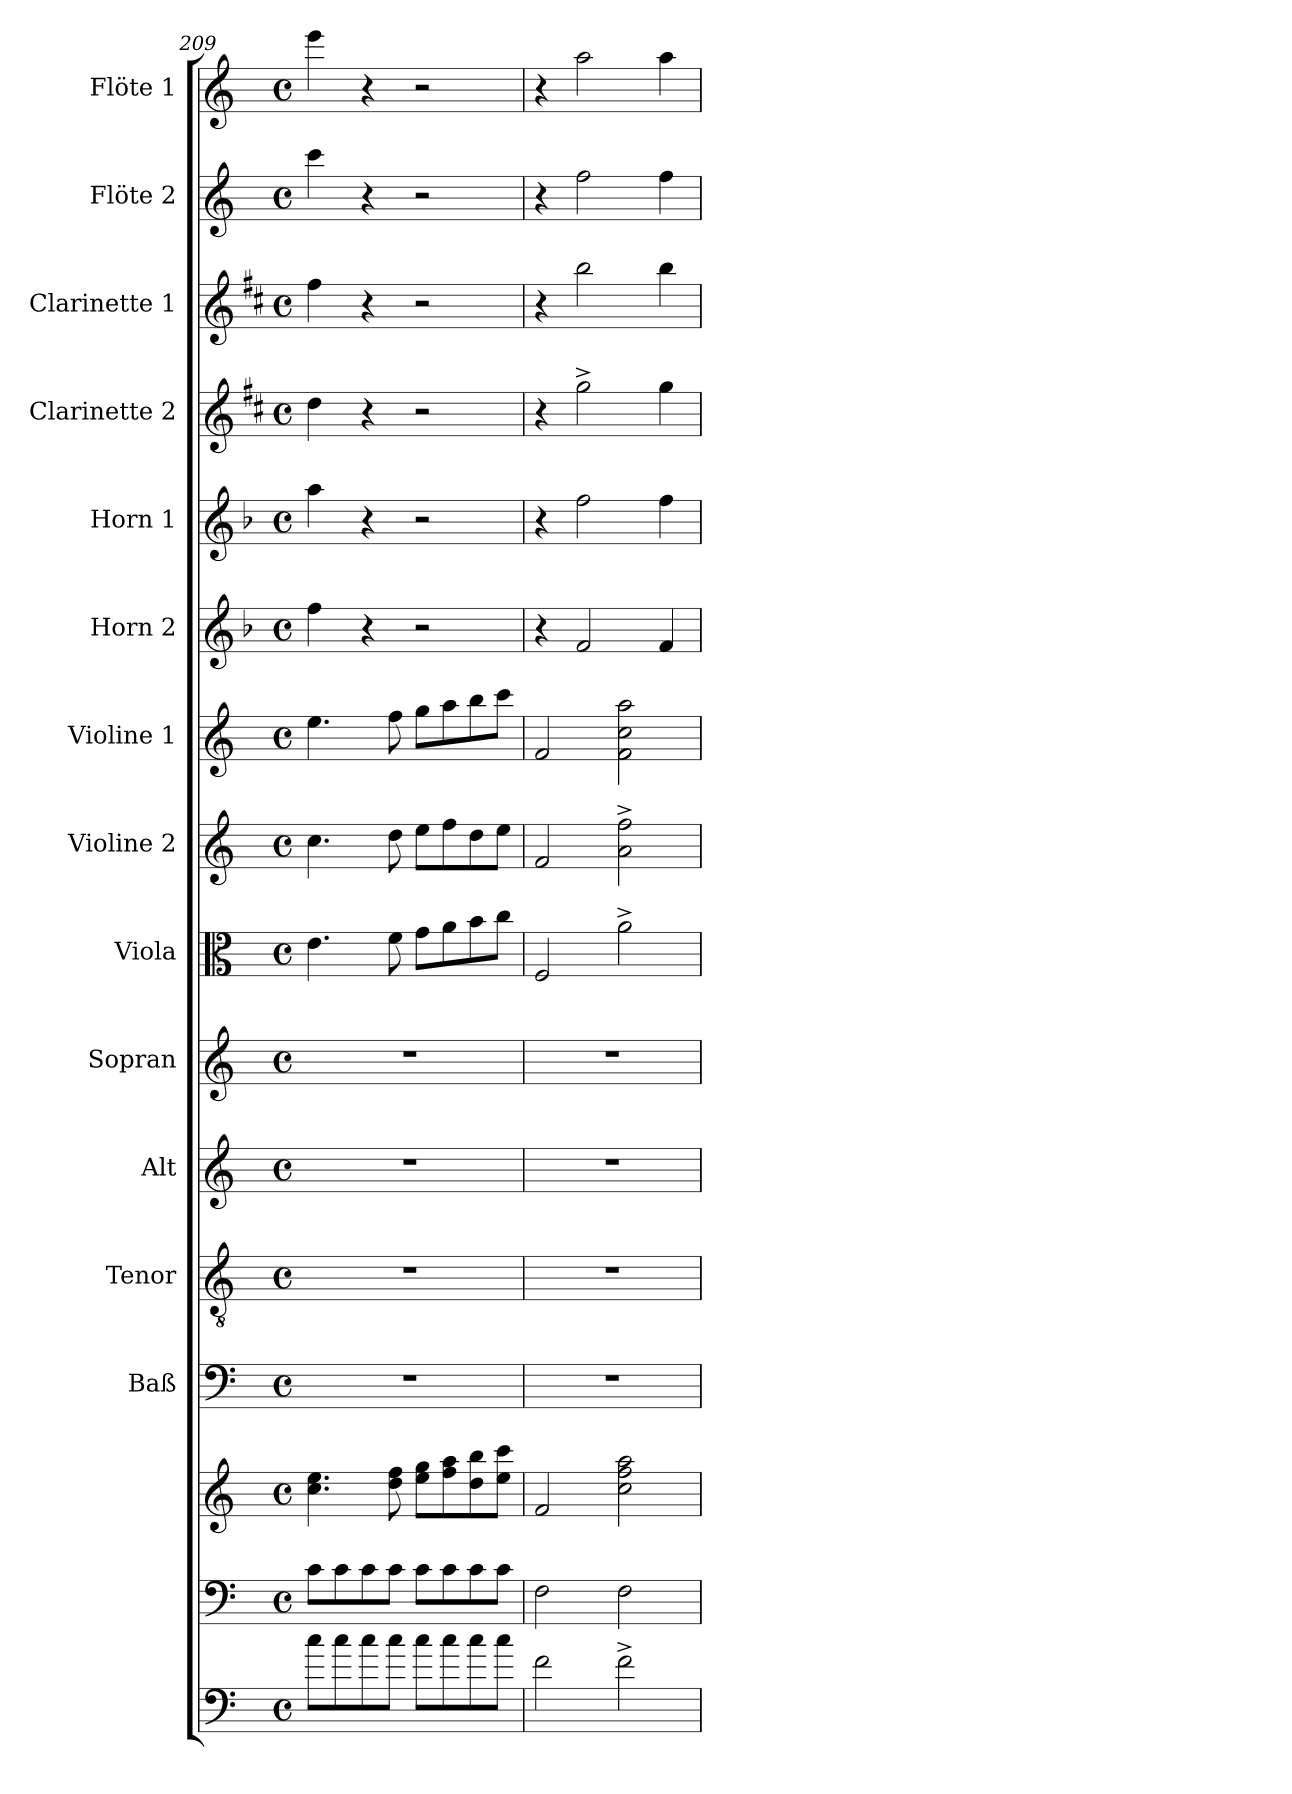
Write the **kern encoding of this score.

**kern	**kern	**kern	**kern	**kern	**kern	**kern	**kern	**kern	**kern	**kern	**kern	**kern	**kern	**kern	**kern
*part15	*part14	*part14	*part13	*part12	*part11	*part10	*part9	*part8	*part7	*part6	*part5	*part4	*part3	*part2	*part1
*staff16	*staff15	*staff14	*staff13	*staff12	*staff11	*staff10	*staff9	*staff8	*staff7	*staff6	*staff5	*staff4	*staff3	*staff2	*staff1
*	*	*	*I"Baß	*I"Tenor	*I"Alt	*I"Sopran	*I"Viola	*I"Violine 2	*I"Violine 1	*I"Horn 2	*I"Horn 1	*I"Clarinette 2	*I"Clarinette 1	*I"Flöte 2	*I"Flöte 1
*	*	*	*I'Baß	*I'Ten	*I'Alt	*I'Sop	*I'Vla.	*I'Vln. 2	*I'Vln. 1	*I'Hrn. 2	*I'Hrn. 1	*I'Cl. 2	*I'Cl. 1	*I'Fl. 2	*I'Fl. 1
*clefF4	*clefF4	*clefG2	*clefF4	*clefGv2	*clefG2	*clefG2	*clefC3	*clefG2	*clefG2	*clefG2	*clefG2	*clefG2	*clefG2	*clefG2	*clefG2
*ITrd7c12	*	*	*	*	*	*	*	*	*	*ITrd3c5	*ITrd3c5	*ITrd1c2	*ITrd1c2	*	*
*k[]	*k[]	*k[]	*k[]	*k[]	*k[]	*k[]	*k[]	*k[]	*k[]	*k[]	*k[]	*k[]	*k[]	*k[]	*k[]
*C:	*C:	*C:	*C:	*C:	*C:	*C:	*C:	*C:	*C:	*C:	*C:	*C:	*C:	*C:	*C:
*M4/4	*M4/4	*M4/4	*M4/4	*M4/4	*M4/4	*M4/4	*M4/4	*M4/4	*M4/4	*M4/4	*M4/4	*M4/4	*M4/4	*M4/4	*M4/4
*met(c)	*met(c)	*met(c)	*met(c)	*met(c)	*met(c)	*met(c)	*met(c)	*met(c)	*met(c)	*met(c)	*met(c)	*met(c)	*met(c)	*met(c)	*met(c)
=209	=209	=209	=209	=209	=209	=209	=209	=209	=209	=209	=209	=209	=209	=209	=209
8c\L	8c\L	4.cc\ 4.ee\	1r	1r	1r	1r	4.e\	4.cc\	4.ee\	4cc\	4ee\	4cc\	4ee\	4ccc\	4eee\
8c\	8c\	.	.	.	.	.	.	.	.	.	.	.	.	.	.
8c\	8c\	.	.	.	.	.	.	.	.	4r	4r	4r	4r	4r	4r
8c\J	8c\J	8dd\ 8ff\	.	.	.	.	8f\	8dd\	8ff\	.	.	.	.	.	.
8c\L	8c\L	8ee\ 8gg\L	.	.	.	.	8g\L	8ee\L	8gg\L	2r	2r	2r	2r	2r	2r
8c\	8c\	8ff\ 8aa\	.	.	.	.	8a\	8ff\	8aa\	.	.	.	.	.	.
8c\	8c\	8dd\ 8bb\	.	.	.	.	8b\	8dd\	8bb\	.	.	.	.	.	.
8c\J	8c\J	8ee\ 8ccc\J	.	.	.	.	8cc\J	8ee\J	8ccc\J	.	.	.	.	.	.
=210	=210	=210	=210	=210	=210	=210	=210	=210	=210	=210	=210	=210	=210	=210	=210
2F\	2F\	2f/	1r	1r	1r	1r	2F/	2f/	2f/	4r	4r	4r	4r	4r	4r
.	.	.	.	.	.	.	.	.	.	2c/	2cc\	2ff^>\	2aa\	2ff\	2aa\
2F^>\	2F\	2cc\ 2ff\ 2aa\	.	.	.	.	2a^>\	2a\^> 2ff\^>	2f\ 2cc\ 2aa\	.	.	.	.	.	.
.	.	.	.	.	.	.	.	.	.	4c/	4cc\	4ff\	4aa\	4ff\	4aa\
=	=	=	=	=	=	=	=	=	=	=	=	=	=	=	=
*-	*-	*-	*-	*-	*-	*-	*-	*-	*-	*-	*-	*-	*-	*-	*-
